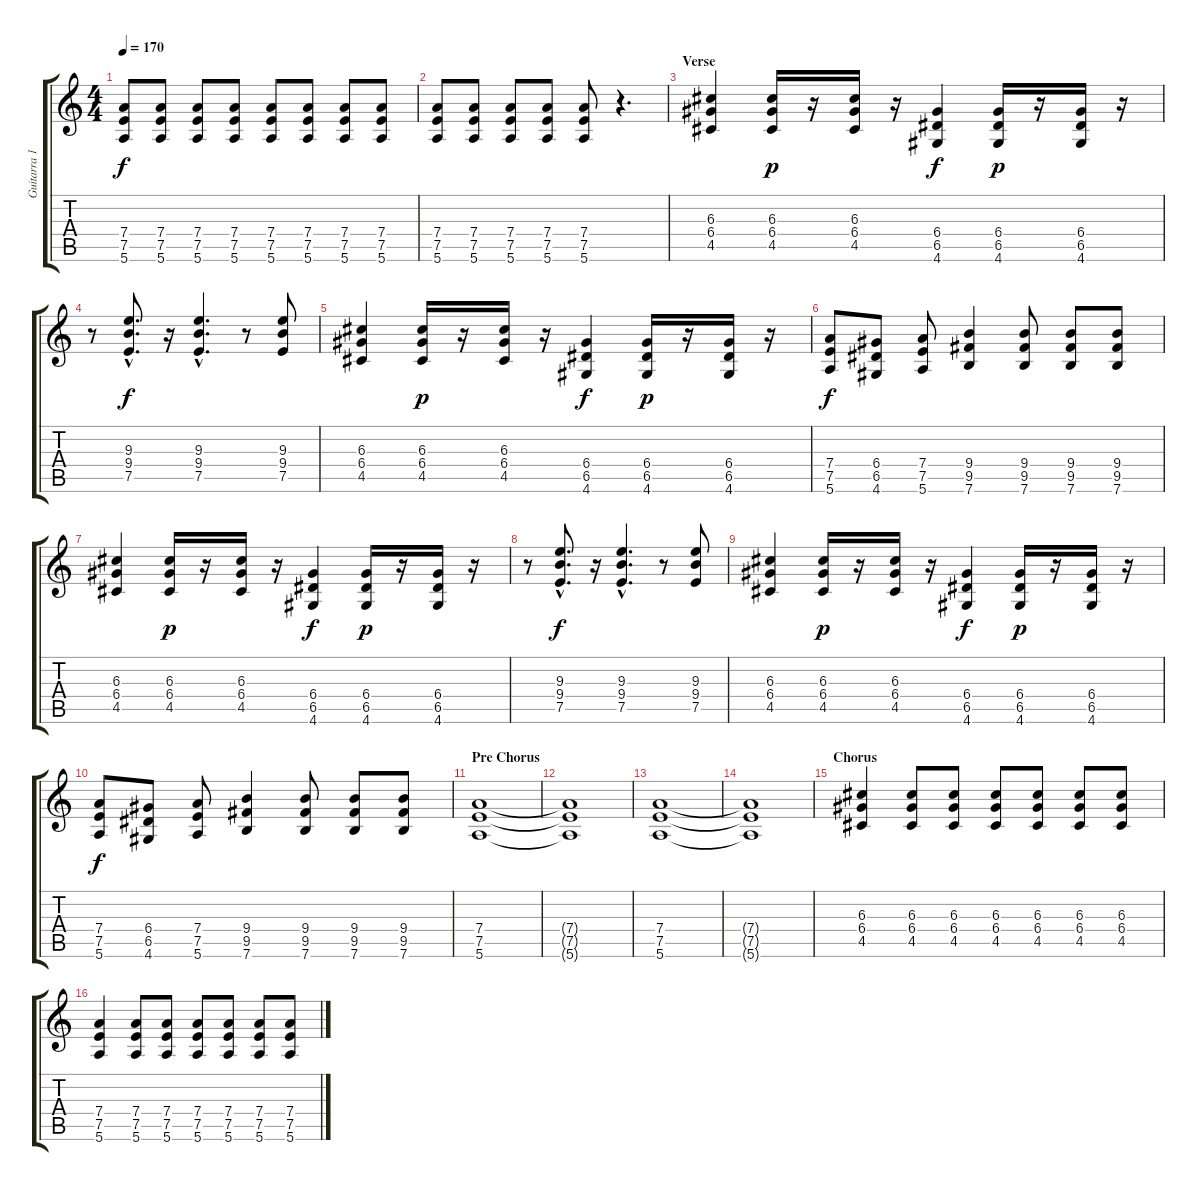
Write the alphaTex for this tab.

\track ("Guitarra 1 - Mathias" "Guitarra 1") {instrument distortionguitar}
\staff {score tabs}
\tuning (E4 B3 G3 D3 A2 E2) {hide}
\ts (4 4)
\tempo 170
\clef g2
\ks c
(7.4 7.5 5.6).8{dy f} (7.4 7.5 5.6).8 (7.4 7.5 5.6).8 (7.4 7.5 5.6).8 (7.4 7.5 5.6).8 (7.4 7.5 5.6).8 (7.4 7.5 5.6).8 (7.4 7.5 5.6).8 |
(7.4 7.5 5.6).8 (7.4 7.5 5.6).8 (7.4 7.5 5.6).8 (7.4 7.5 5.6).8 (7.4 7.5 5.6).8 r.4{d} |
\section ("" "Verse")
(6.3 6.4 4.5).4 (6.3 6.4 4.5).16{dy p} r.16 (6.3 6.4 4.5).16 r.16 (6.4 6.5 4.6).4{dy f} (6.4 6.5 4.6).16{dy p} r.16 (6.4 6.5 4.6).16 r.16 |
r.8 (9.3{hac} 9.4{hac} 7.5{hac}).8{d dy f} r.16 (9.3{hac} 9.4{hac} 7.5{hac}).4{d} r.8 (9.3 9.4 7.5).8 |
(6.3 6.4 4.5).4 (6.3 6.4 4.5).16{dy p} r.16 (6.3 6.4 4.5).16 r.16 (6.4 6.5 4.6).4{dy f} (6.4 6.5 4.6).16{dy p} r.16 (6.4 6.5 4.6).16 r.16 |
(7.4 7.5 5.6).8{dy f} (6.4 6.5 4.6).8 (7.4 7.5 5.6).8 (9.4 9.5 7.6).4 (9.4 9.5 7.6).8 (9.4 9.5 7.6).8 (9.4 9.5 7.6).8 |
(6.3 6.4 4.5).4 (6.3 6.4 4.5).16{dy p} r.16 (6.3 6.4 4.5).16 r.16 (6.4 6.5 4.6).4{dy f} (6.4 6.5 4.6).16{dy p} r.16 (6.4 6.5 4.6).16 r.16 |
r.8 (9.3{hac} 9.4{hac} 7.5{hac}).8{d dy f} r.16 (9.3{hac} 9.4{hac} 7.5{hac}).4{d} r.8 (9.3 9.4 7.5).8 |
(6.3 6.4 4.5).4 (6.3 6.4 4.5).16{dy p} r.16 (6.3 6.4 4.5).16 r.16 (6.4 6.5 4.6).4{dy f} (6.4 6.5 4.6).16{dy p} r.16 (6.4 6.5 4.6).16 r.16 |
(7.4 7.5 5.6).8{dy f} (6.4 6.5 4.6).8 (7.4 7.5 5.6).8 (9.4 9.5 7.6).4 (9.4 9.5 7.6).8 (9.4 9.5 7.6).8 (9.4 9.5 7.6).8 |
\section ("" "Pre Chorus")
(7.4 7.5 5.6).1 |
(7.4{t} 7.5{t} 5.6{t}).1 |
(7.4 7.5 5.6).1 |
(7.4{t} 7.5{t} 5.6{t}).1 |
\section ("" "Chorus")
(6.3 6.4 4.5).4 (6.3 6.4 4.5).8 (6.3 6.4 4.5).8 (6.3 6.4 4.5).8 (6.3 6.4 4.5).8 (6.3 6.4 4.5).8 (6.3 6.4 4.5).8 |
(7.4 7.5 5.6).4 (7.4 7.5 5.6).8 (7.4 7.5 5.6).8 (7.4 7.5 5.6).8 (7.4 7.5 5.6).8 (7.4 7.5 5.6).8 (7.4 7.5 5.6).8
